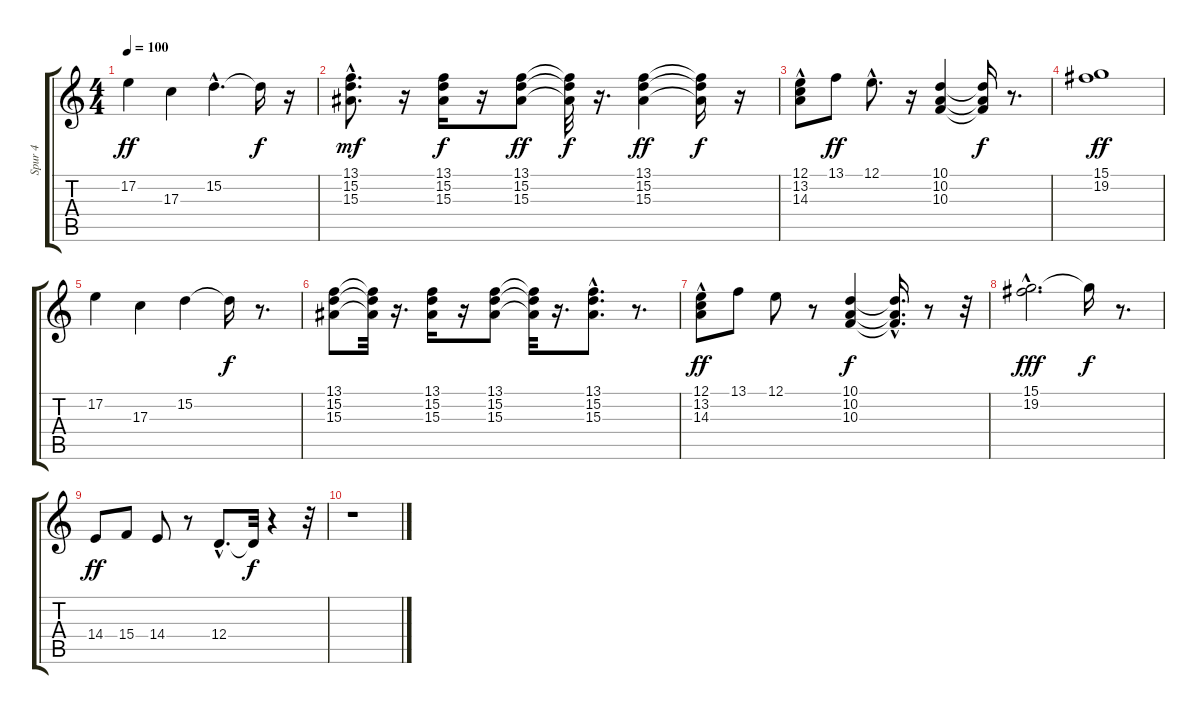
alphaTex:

\track ("Spur 4" "Spur 4") {instrument accordion}
\staff {score tabs}
\tuning (E4 B3 G3 D3 A2 E2) {hide}
\ts (4 4)
\tempo 100
\clef g2
\ks c
17.2.4{dy ff} 17.3.4 15.2{hac}.4{d} 15.2{t}.16{dy f} r.16 |
(13.1{hac} 15.2{hac} 15.3{hac}).8{d dy mf} r.16 (13.1 15.2 15.3).16{dy f} r.16 (13.1 15.2 15.3).8{dy ff} (13.1{t} 15.2{t} 15.3{t}).32{dy f} r.16{d} (13.1 15.2 15.3).4{dy ff} (13.1{t} 15.2{t} 15.3{t}).16{dy f} r.16 |
(12.1 13.2{hac} 14.3{hac}).8 13.1.8{dy ff} 12.1{hac}.8{d} r.16 (10.1 10.2 10.3).4 (10.1{t} 10.2{t} 10.3{t}).16{dy f} r.8{d} |
(15.1 19.2).1{dy ff} |
17.2.4 17.3.4 15.2.4 15.2{t}.16{dy f} r.8{d} |
(13.1 15.2 15.3).8 (13.1{t} 15.2{t} 15.3{t}).32 r.16{d} (13.1 15.2 15.3).16 r.16 (13.1 15.2 15.3).8 (13.1{t} 15.2{t} 15.3{t}).32 r.16{d} (13.1{hac} 15.2 15.3).8{d} r.8{d} |
(12.1 13.2{hac} 14.3{hac}).8{dy ff} 13.1.8 12.1.8 r.8 (10.1 10.2 10.3).4{dy f} (10.1{hac t} 10.2{t} 10.3{t}).16{d} r.8 r.32 |
(15.1{hac} 19.2).2{d dy fff} 15.1{t}.16{dy f} r.8{d} |
14.4.8{dy ff} 15.4.8 14.4.8 r.8 12.4{hac}.8{d} 12.4{t}.32{dy f} r.4 r.32 |
r.1
